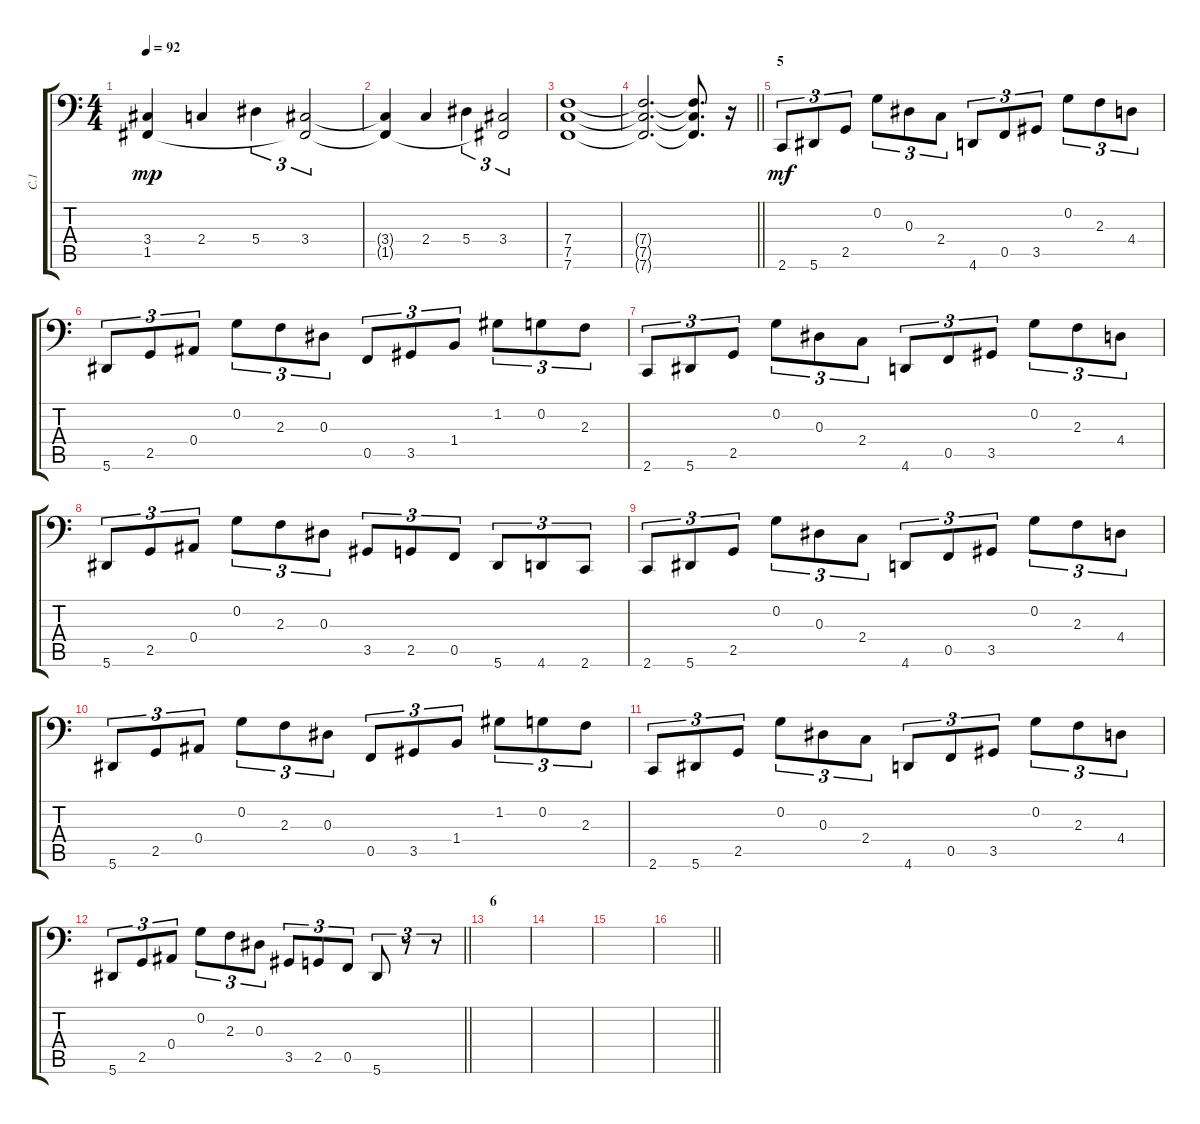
\track ("С.1" "С.1") {instrument stringensemble1}
\staff {score tabs}
\tuning (C4 G3 Eb3 Bb2 F2 Bb1) {hide}
\ts (4 4)
\tempo 92
\clef f4
\ks c
(3.4 1.5).4{dy mp} 2.4.4 5.4.4{tu (3 2)} (3.4 1.5{t}).2{tu (3 2)} |
(3.4{t} 1.5{t}).4 2.4.4 5.4.4{tu (3 2)} (3.4 1.5{t}).2{tu (3 2)} |
(7.4 7.5 7.6).1 |
\barLineRight lightlight
(7.4{t} 7.5{t} 7.6{t}).2{d} (7.4{t} 7.5{t} 7.6{t}).8{d} r.16 |
\section ("" "5")
2.6.8{tu (3 2) dy mf} 5.6.8{tu (3 2)} 2.5.8{tu (3 2)} 0.2.8{tu (3 2)} 0.3.8{tu (3 2)} 2.4.8{tu (3 2)} 4.6.8{tu (3 2)} 0.5.8{tu (3 2)} 3.5.8{tu (3 2)} 0.2.8{tu (3 2)} 2.3.8{tu (3 2)} 4.4.8{tu (3 2)} |
5.6.8{tu (3 2)} 2.5.8{tu (3 2)} 0.4.8{tu (3 2)} 0.2.8{tu (3 2)} 2.3.8{tu (3 2)} 0.3.8{tu (3 2)} 0.5.8{tu (3 2)} 3.5.8{tu (3 2)} 1.4.8{tu (3 2)} 1.2.8{tu (3 2)} 0.2.8{tu (3 2)} 2.3.8{tu (3 2)} |
2.6.8{tu (3 2)} 5.6.8{tu (3 2)} 2.5.8{tu (3 2)} 0.2.8{tu (3 2)} 0.3.8{tu (3 2)} 2.4.8{tu (3 2)} 4.6.8{tu (3 2)} 0.5.8{tu (3 2)} 3.5.8{tu (3 2)} 0.2.8{tu (3 2)} 2.3.8{tu (3 2)} 4.4.8{tu (3 2)} |
5.6.8{tu (3 2)} 2.5.8{tu (3 2)} 0.4.8{tu (3 2)} 0.2.8{tu (3 2)} 2.3.8{tu (3 2)} 0.3.8{tu (3 2)} 3.5.8{tu (3 2)} 2.5.8{tu (3 2)} 0.5.8{tu (3 2)} 5.6.8{tu (3 2)} 4.6.8{tu (3 2)} 2.6.8{tu (3 2)} |
2.6.8{tu (3 2)} 5.6.8{tu (3 2)} 2.5.8{tu (3 2)} 0.2.8{tu (3 2)} 0.3.8{tu (3 2)} 2.4.8{tu (3 2)} 4.6.8{tu (3 2)} 0.5.8{tu (3 2)} 3.5.8{tu (3 2)} 0.2.8{tu (3 2)} 2.3.8{tu (3 2)} 4.4.8{tu (3 2)} |
5.6.8{tu (3 2)} 2.5.8{tu (3 2)} 0.4.8{tu (3 2)} 0.2.8{tu (3 2)} 2.3.8{tu (3 2)} 0.3.8{tu (3 2)} 0.5.8{tu (3 2)} 3.5.8{tu (3 2)} 1.4.8{tu (3 2)} 1.2.8{tu (3 2)} 0.2.8{tu (3 2)} 2.3.8{tu (3 2)} |
2.6.8{tu (3 2)} 5.6.8{tu (3 2)} 2.5.8{tu (3 2)} 0.2.8{tu (3 2)} 0.3.8{tu (3 2)} 2.4.8{tu (3 2)} 4.6.8{tu (3 2)} 0.5.8{tu (3 2)} 3.5.8{tu (3 2)} 0.2.8{tu (3 2)} 2.3.8{tu (3 2)} 4.4.8{tu (3 2)} |
\barLineRight lightlight
5.6.8{tu (3 2)} 2.5.8{tu (3 2)} 0.4.8{tu (3 2)} 0.2.8{tu (3 2)} 2.3.8{tu (3 2)} 0.3.8{tu (3 2)} 3.5.8{tu (3 2)} 2.5.8{tu (3 2)} 0.5.8{tu (3 2)} 5.6.8{tu (3 2)} r.8{tu (3 2)} r.8{tu (3 2)} |
\section ("" "6")
|
|
|
\barLineRight lightlight
